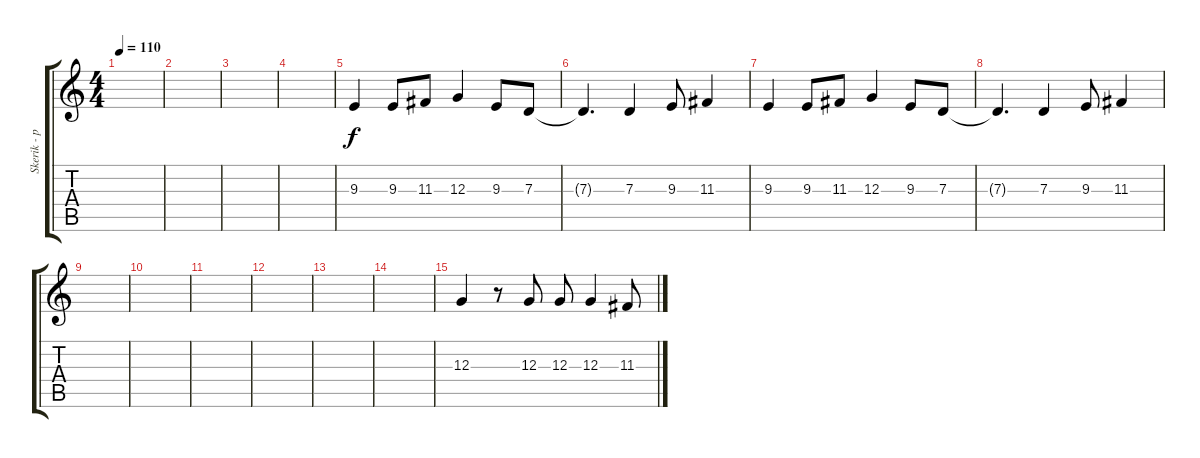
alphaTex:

\track ("Skerik - percussion" "Skerik - p") {instrument celesta}
\staff {score tabs}
\tuning (E4 B3 G3 D3 A2 E2) {hide}
\ts (4 4)
\tempo 110
\clef g2
\ks c
|
|
|
|
9.3.4 9.3.8 11.3.8 12.3.4 9.3.8 7.3.8 |
7.3{t}.4{d} 7.3.4 9.3.8 11.3.4 |
9.3.4 9.3.8 11.3.8 12.3.4 9.3.8 7.3.8 |
7.3{t}.4{d} 7.3.4 9.3.8 11.3.4 |
|
|
|
|
|
|
12.3.4 r.8 12.3.8 12.3.8 12.3.4 11.3.8
